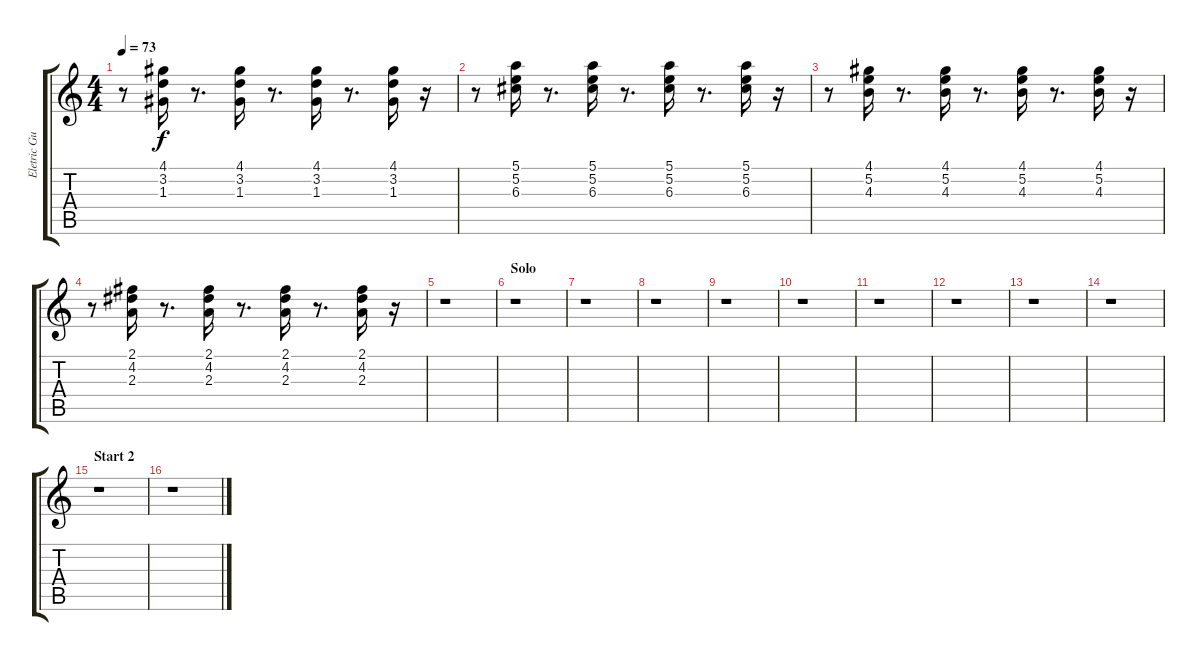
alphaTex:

\track ("Eletric Guitar" "Eletric Gu") {instrument electricguitarclean}
\staff {score tabs}
\tuning (E4 B3 G3 D3 A2 E2) {hide}
\ts (4 4)
\tempo 73
\clef g2
\ks c
r.8{dy f} (4.1 3.2 1.3).16 r.8{d} (4.1 3.2 1.3).16 r.8{d} (4.1 3.2 1.3).16 r.8{d} (4.1 3.2 1.3).16 r.16 |
r.8 (5.1 5.2 6.3).16 r.8{d} (5.1 5.2 6.3).16 r.8{d} (5.1 5.2 6.3).16 r.8{d} (5.1 5.2 6.3).16 r.16 |
r.8 (4.1 5.2 4.3).16 r.8{d} (4.1 5.2 4.3).16 r.8{d} (4.1 5.2 4.3).16 r.8{d} (4.1 5.2 4.3).16 r.16 |
r.8 (2.1 4.2 2.3).16 r.8{d} (2.1 4.2 2.3).16 r.8{d} (2.1 4.2 2.3).16 r.8{d} (2.1 4.2 2.3).16 r.16 |
r.1 |
\section ("" "Solo")
r.1 |
r.1 |
r.1 |
r.1 |
r.1 |
r.1 |
r.1 |
r.1 |
r.1 |
\section ("" "Start 2")
r.1 |
r.1
